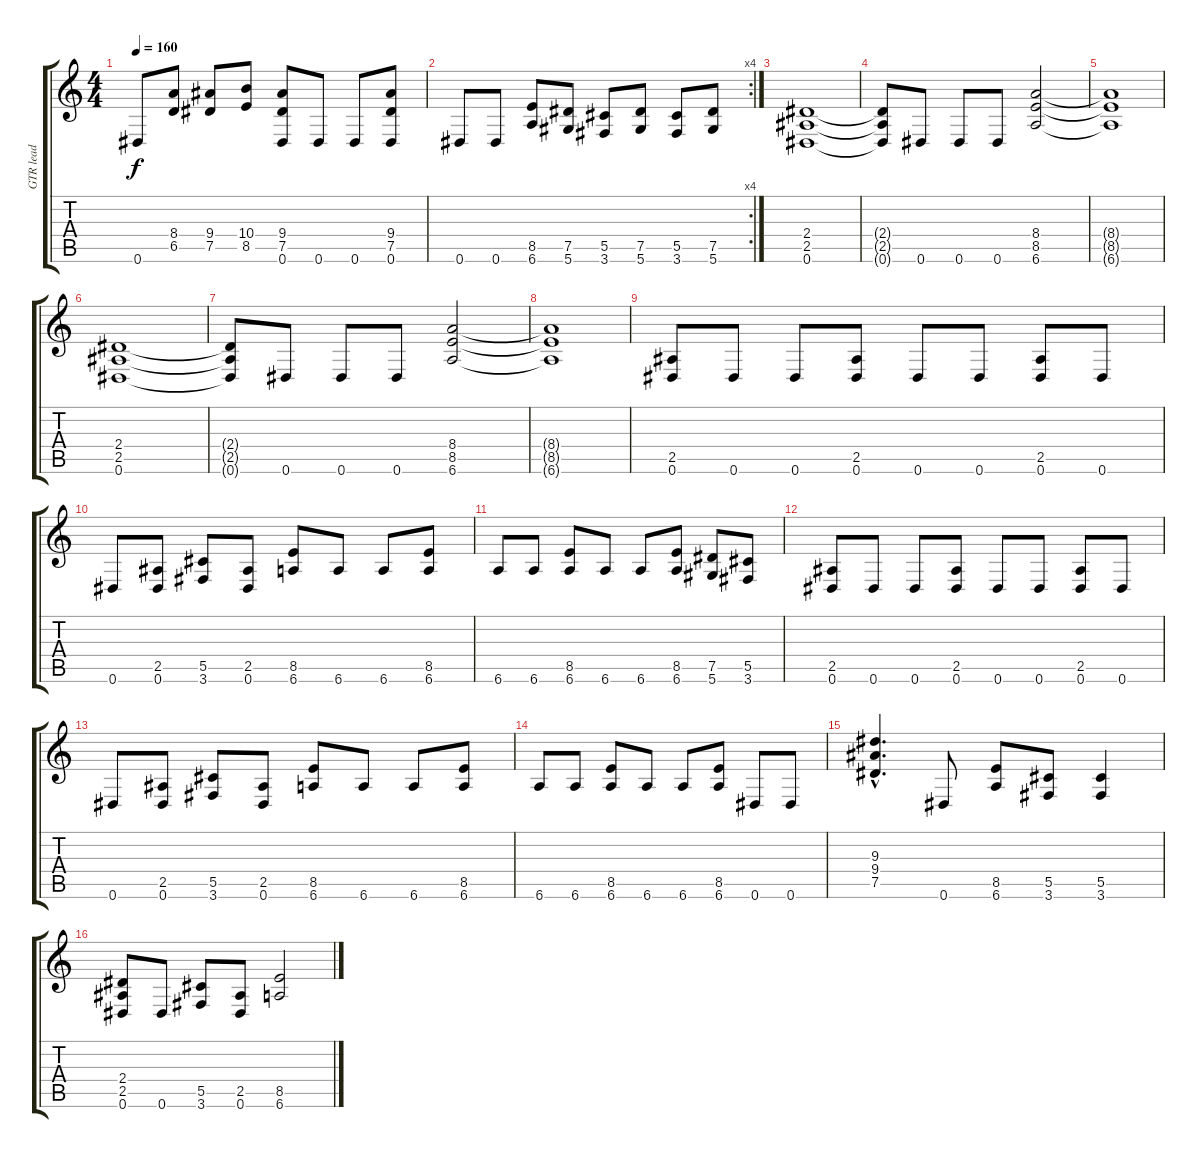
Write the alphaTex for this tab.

\track ("GTR lead" "GTR lead") {instrument distortionguitar}
\staff {score tabs}
\tuning (Eb4 Bb3 Gb3 Db3 Ab2 Eb2) {hide}
\ts (4 4)
\tempo 160
\clef g2
\ks c
0.6.8{dy f} (8.4 6.5).8 (9.4 7.5).8 (10.4 8.5).8 (9.4 7.5 0.6).8 0.6.8 0.6.8 (9.4 7.5 0.6).8 |
\rc 4
0.6.8 0.6.8 (8.5 6.6).8 (7.5 5.6).8 (5.5 3.6).8 (7.5 5.6).8 (5.5 3.6).8 (7.5 5.6).8 |
(2.4 2.5 0.6).1 |
(2.4{t} 2.5{t} 0.6{t}).8 0.6.8 0.6.8 0.6.8 (8.4 8.5 6.6).2 |
(8.4{t} 8.5{t} 6.6{t}).1 |
(2.4 2.5 0.6).1 |
(2.4{t} 2.5{t} 0.6{t}).8 0.6.8 0.6.8 0.6.8 (8.4 8.5 6.6).2 |
(8.4{t} 8.5{t} 6.6{t}).1 |
(2.5 0.6).8 0.6.8 0.6.8 (2.5 0.6).8 0.6.8 0.6.8 (2.5 0.6).8 0.6.8 |
0.6.8 (2.5 0.6).8 (5.5 3.6).8 (2.5 0.6).8 (8.5 6.6).8 6.6.8 6.6.8 (8.5 6.6).8 |
6.6.8 6.6.8 (8.5 6.6).8 6.6.8 6.6.8 (8.5 6.6).8 (7.5 5.6).8 (5.5 3.6).8 |
(2.5 0.6).8 0.6.8 0.6.8 (2.5 0.6).8 0.6.8 0.6.8 (2.5 0.6).8 0.6.8 |
0.6.8 (2.5 0.6).8 (5.5 3.6).8 (2.5 0.6).8 (8.5 6.6).8 6.6.8 6.6.8 (8.5 6.6).8 |
6.6.8 6.6.8 (8.5 6.6).8 6.6.8 6.6.8 (8.5 6.6).8 0.6.8 0.6.8 |
(9.3{hac} 9.4{hac} 7.5{hac}).4{d} 0.6.8 (8.5 6.6).8 (5.5 3.6).8 (5.5 3.6).4 |
(2.4 2.5 0.6).8 0.6.8 (5.5 3.6).8 (2.5 0.6).8 (8.5 6.6).2
